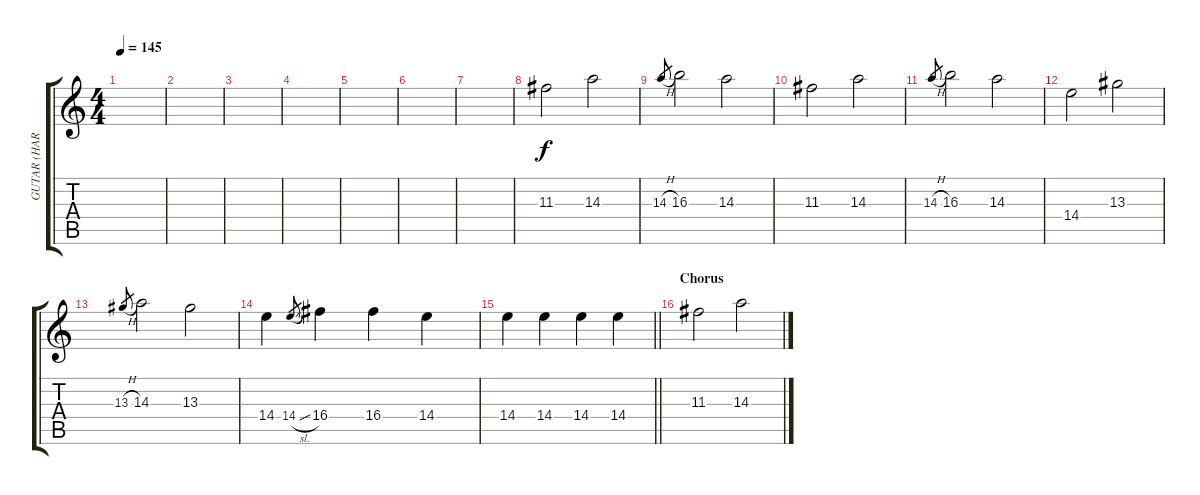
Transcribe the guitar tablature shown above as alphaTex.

\track ("GUTAR (HARMONI)" "GUTAR (HAR") {instrument electricguitarclean}
\staff {score tabs}
\tuning (E4 B3 G3 D3 A2 E2) {hide}
\ts (4 4)
\tempo 145
\clef g2
\ks c
|
|
|
|
|
|
|
11.3.2 14.3.2 |
14.3{h}.8{gr} 16.3.2 14.3.2 |
11.3.2 14.3.2 |
14.3{h}.8{gr} 16.3.2 14.3.2 |
14.4.2 13.3.2 |
13.3{h}.8{gr} 14.3.2 13.3.2 |
14.4.4 14.4{sl}.8{gr} 16.4.4 16.4.4 14.4.4 |
\barLineRight lightlight
14.4.4 14.4.4 14.4.4 14.4.4 |
\section ("" "Chorus")
11.3.2 14.3.2
